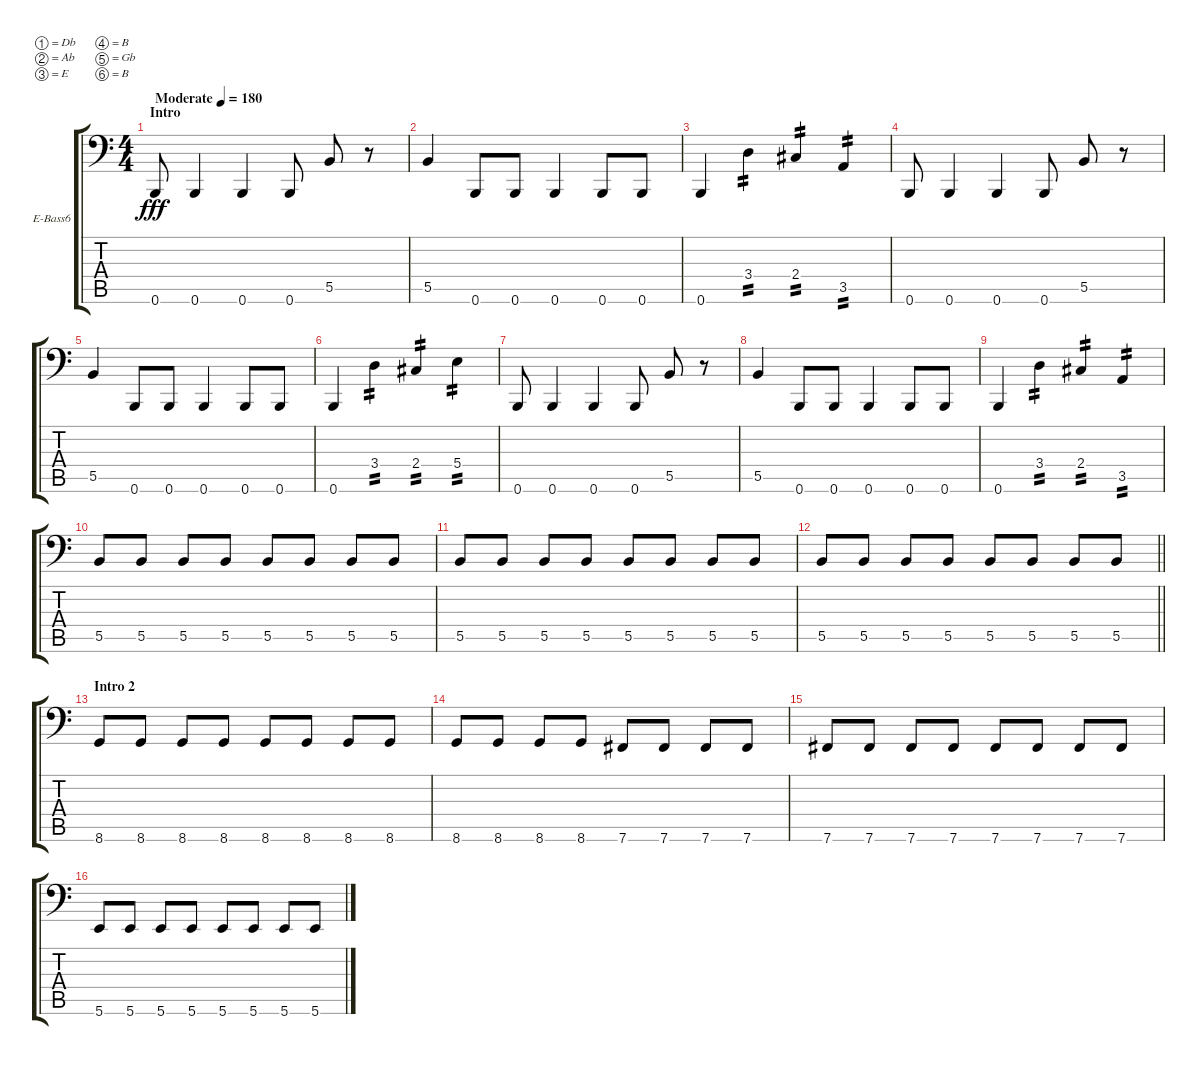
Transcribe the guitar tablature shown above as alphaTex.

\bracketExtendMode groupsimilarinstruments
\firstSystemTrackNameOrientation horizontal
\otherSystemsTrackNameOrientation horizontal
\track ("Bass " "E-Bass6") {instrument electricbassfinger}
\staff {score tabs}
\tuning (Db3 Ab2 E2 B1 Gb1 B0)
\ts (4 4)
\beaming (8 2 2 2 2)
\section ("" "Intro ")
\tempo (180 "Moderate")
\clef f4
\ks c
0.6.8{dy fff instrument electricbassfinger} 0.6.4 0.6.4 0.6.8 5.5.8 r.8 |
5.5.4 0.6.8 0.6.8 0.6.4 0.6.8 0.6.8 |
0.6.4 3.4.4{tp 2} 2.4.4{tp 2} 3.5.4{tp 2} |
0.6.8 0.6.4 0.6.4 0.6.8 5.5.8 r.8 |
5.5.4 0.6.8 0.6.8 0.6.4 0.6.8 0.6.8 |
0.6.4 3.4.4{tp 2} 2.4.4{tp 2} 5.4.4{tp 2} |
0.6.8 0.6.4 0.6.4 0.6.8 5.5.8 r.8 |
5.5.4 0.6.8 0.6.8 0.6.4 0.6.8 0.6.8 |
0.6.4 3.4.4{tp 2} 2.4.4{tp 2} 3.5.4{tp 2} |
5.5.8 5.5.8 5.5.8 5.5.8 5.5.8 5.5.8 5.5.8 5.5.8 |
5.5.8 5.5.8 5.5.8 5.5.8 5.5.8 5.5.8 5.5.8 5.5.8 |
\barLineRight lightlight
5.5.8 5.5.8 5.5.8 5.5.8 5.5.8 5.5.8 5.5.8 5.5.8 |
\section ("" "Intro 2 ")
8.6.8 8.6.8 8.6.8 8.6.8 8.6.8 8.6.8 8.6.8 8.6.8 |
8.6.8 8.6.8 8.6.8 8.6.8 7.6.8 7.6.8 7.6.8 7.6.8 |
7.6.8 7.6.8 7.6.8 7.6.8 7.6.8 7.6.8 7.6.8 7.6.8 |
5.6.8 5.6.8 5.6.8 5.6.8 5.6.8 5.6.8 5.6.8 5.6.8
